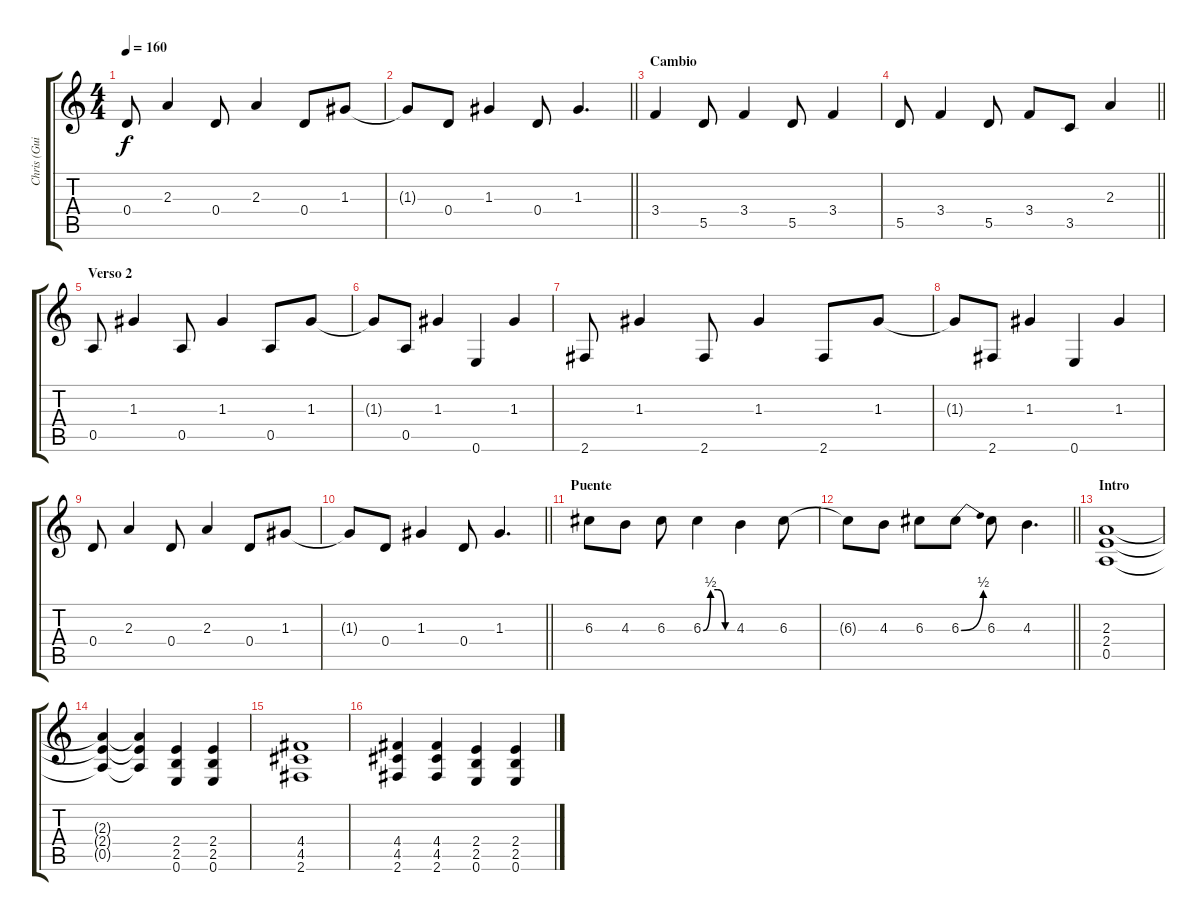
\track ("Chris (Guitarra Líder)" "Chris (Gui") {instrument distortionguitar}
\staff {score tabs}
\tuning (E4 B3 G3 D3 A2 E2) {hide}
\ts (4 4)
\tempo 160
\clef g2
\ks c
0.4.8{dy f} 2.3.4 0.4.8 2.3.4 0.4.8 1.3.8 |
\barLineRight lightlight
1.3{t}.8 0.4.8 1.3.4 0.4.8 1.3.4{d} |
\section ("" "Cambio")
3.4.4 5.5.8 3.4.4 5.5.8 3.4.4 |
\barLineRight lightlight
5.5.8 3.4.4 5.5.8 3.4.8 3.5.8 2.3.4 |
\section ("" "Verso 2")
0.5.8 1.3.4 0.5.8 1.3.4 0.5.8 1.3.8 |
1.3{t}.8 0.5.8 1.3.4 0.6.4 1.3.4 |
2.6.8 1.3.4 2.6.8 1.3.4 2.6.8 1.3.8 |
1.3{t}.8 2.6.8 1.3.4 0.6.4 1.3.4 |
0.4.8 2.3.4 0.4.8 2.3.4 0.4.8 1.3.8 |
\barLineRight lightlight
1.3{t}.8 0.4.8 1.3.4 0.4.8 1.3.4{d} |
\section ("" "Puente")
6.3.8{volume 15 instrument overdrivenguitar} 4.3.8 6.3.8 6.3{be (custom 0 0 15 2 30 2 45 0 60 0)}.4 4.3.4 6.3.8 |
\barLineRight lightlight
6.3{t}.8 4.3.8 6.3.8 6.3{be (bend 0 0 60 2)}.8 6.3.8 4.3.4{d} |
\section ("" "Intro")
(2.3 2.4 0.5).1{volume 11} |
(2.3{t} 2.4{t} 0.5{t}).4 (2.3{t} 2.4{t} 0.5{t}).4 (2.4 2.5 0.6).4 (2.4 2.5 0.6).4 |
(4.4 4.5 2.6).1 |
(4.4 4.5 2.6).4 (4.4 4.5 2.6).4 (2.4 2.5 0.6).4 (2.4 2.5 0.6).4
